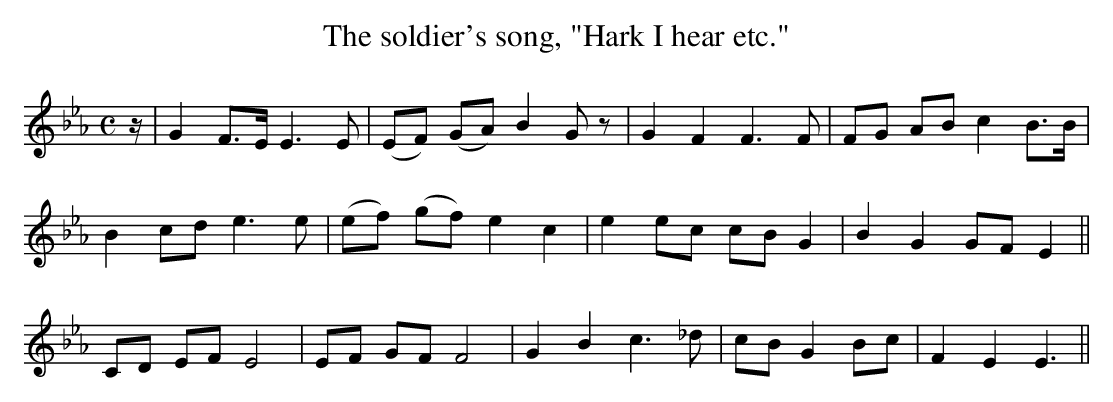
X:1
T:The soldier's song, "Hark I hear etc."
M:C
L:1/8
K:Eb
z/ | G2 F>E E3 E | (EF) (GA) B2 Gz | G2F2F3F | FG AB c2 B>B |
B2 cd e3e | (ef) (gf) e2c2 | e2 ec cB G2 | B2G2 GF E2 ||
CD EF E4 | EF GF F4 | G2B2c3_d | cB G2 Bc | F2E2 E3 ||
